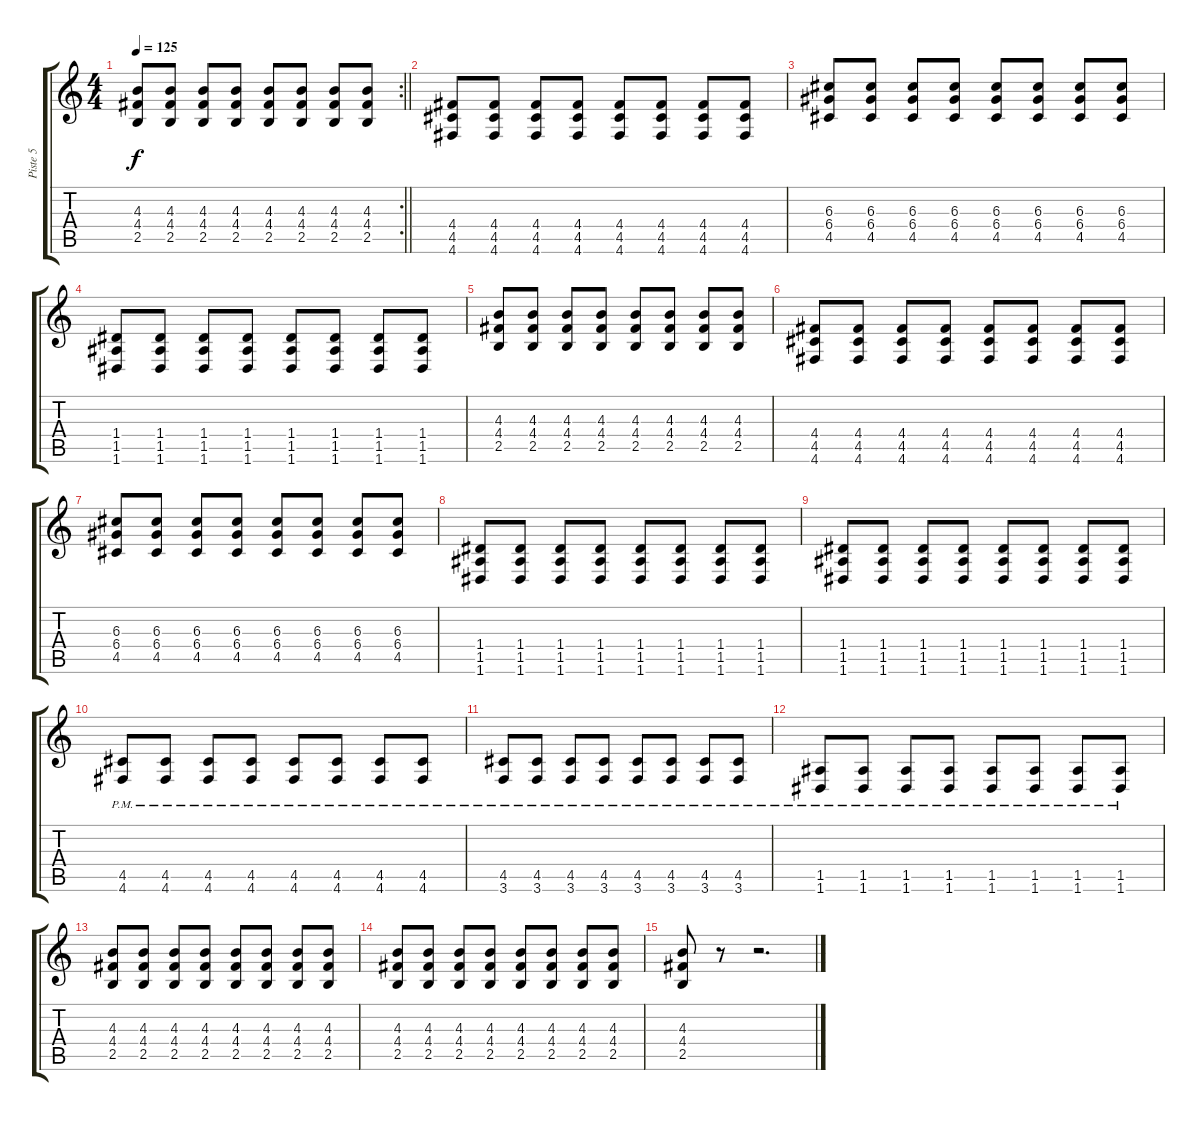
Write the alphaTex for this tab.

\track ("Piste 5" "Piste 5") {instrument overdrivenguitar}
\staff {score tabs}
\tuning (E4 B3 G3 D3 A2 D2) {hide}
\rc 2
\ts (4 4)
\tempo 125
\clef g2
\barLineRight lightlight
\ks c
(4.3 4.4 2.5).8{dy f} (4.3 4.4 2.5).8 (4.3 4.4 2.5).8 (4.3 4.4 2.5).8 (4.3 4.4 2.5).8 (4.3 4.4 2.5).8 (4.3 4.4 2.5).8 (4.3 4.4 2.5).8 |
(4.4 4.5 4.6).8 (4.4 4.5 4.6).8 (4.4 4.5 4.6).8 (4.4 4.5 4.6).8 (4.4 4.5 4.6).8 (4.4 4.5 4.6).8 (4.4 4.5 4.6).8 (4.4 4.5 4.6).8 |
(6.3 6.4 4.5).8 (6.3 6.4 4.5).8 (6.3 6.4 4.5).8 (6.3 6.4 4.5).8 (6.3 6.4 4.5).8 (6.3 6.4 4.5).8 (6.3 6.4 4.5).8 (6.3 6.4 4.5).8 |
(1.4 1.5 1.6).8 (1.4 1.5 1.6).8 (1.4 1.5 1.6).8 (1.4 1.5 1.6).8 (1.4 1.5 1.6).8 (1.4 1.5 1.6).8 (1.4 1.5 1.6).8 (1.4 1.5 1.6).8 |
(4.3 4.4 2.5).8 (4.3 4.4 2.5).8 (4.3 4.4 2.5).8 (4.3 4.4 2.5).8 (4.3 4.4 2.5).8 (4.3 4.4 2.5).8 (4.3 4.4 2.5).8 (4.3 4.4 2.5).8 |
(4.4 4.5 4.6).8 (4.4 4.5 4.6).8 (4.4 4.5 4.6).8 (4.4 4.5 4.6).8 (4.4 4.5 4.6).8 (4.4 4.5 4.6).8 (4.4 4.5 4.6).8 (4.4 4.5 4.6).8 |
(6.3 6.4 4.5).8 (6.3 6.4 4.5).8 (6.3 6.4 4.5).8 (6.3 6.4 4.5).8 (6.3 6.4 4.5).8 (6.3 6.4 4.5).8 (6.3 6.4 4.5).8 (6.3 6.4 4.5).8 |
(1.4 1.5 1.6).8 (1.4 1.5 1.6).8 (1.4 1.5 1.6).8 (1.4 1.5 1.6).8 (1.4 1.5 1.6).8 (1.4 1.5 1.6).8 (1.4 1.5 1.6).8 (1.4 1.5 1.6).8 |
(1.4 1.5 1.6).8 (1.4 1.5 1.6).8 (1.4 1.5 1.6).8 (1.4 1.5 1.6).8 (1.4 1.5 1.6).8 (1.4 1.5 1.6).8 (1.4 1.5 1.6).8 (1.4 1.5 1.6).8 |
(4.5{pm} 4.6{pm}).8 (4.5{pm} 4.6{pm}).8 (4.5{pm} 4.6{pm}).8 (4.5{pm} 4.6{pm}).8 (4.5{pm} 4.6{pm}).8 (4.5{pm} 4.6{pm}).8 (4.5{pm} 4.6{pm}).8 (4.5{pm} 4.6{pm}).8 |
(4.5{pm} 3.6{pm}).8 (4.5{pm} 3.6{pm}).8 (4.5{pm} 3.6{pm}).8 (4.5{pm} 3.6{pm}).8 (4.5{pm} 3.6{pm}).8 (4.5{pm} 3.6{pm}).8 (4.5{pm} 3.6{pm}).8 (4.5{pm} 3.6{pm}).8 |
(1.5{pm} 1.6{pm}).8 (1.5{pm} 1.6{pm}).8 (1.5{pm} 1.6{pm}).8 (1.5{pm} 1.6{pm}).8 (1.5{pm} 1.6{pm}).8 (1.5{pm} 1.6{pm}).8 (1.5{pm} 1.6{pm}).8 (1.5{pm} 1.6{pm}).8 |
(4.3 4.4 2.5).8 (4.3 4.4 2.5).8 (4.3 4.4 2.5).8 (4.3 4.4 2.5).8 (4.3 4.4 2.5).8 (4.3 4.4 2.5).8 (4.3 4.4 2.5).8 (4.3 4.4 2.5).8 |
(4.3 4.4 2.5).8 (4.3 4.4 2.5).8 (4.3 4.4 2.5).8 (4.3 4.4 2.5).8 (4.3 4.4 2.5).8 (4.3 4.4 2.5).8 (4.3 4.4 2.5).8 (4.3 4.4 2.5).8 |
(4.3 4.4 2.5).8 r.8 r.2{d}
